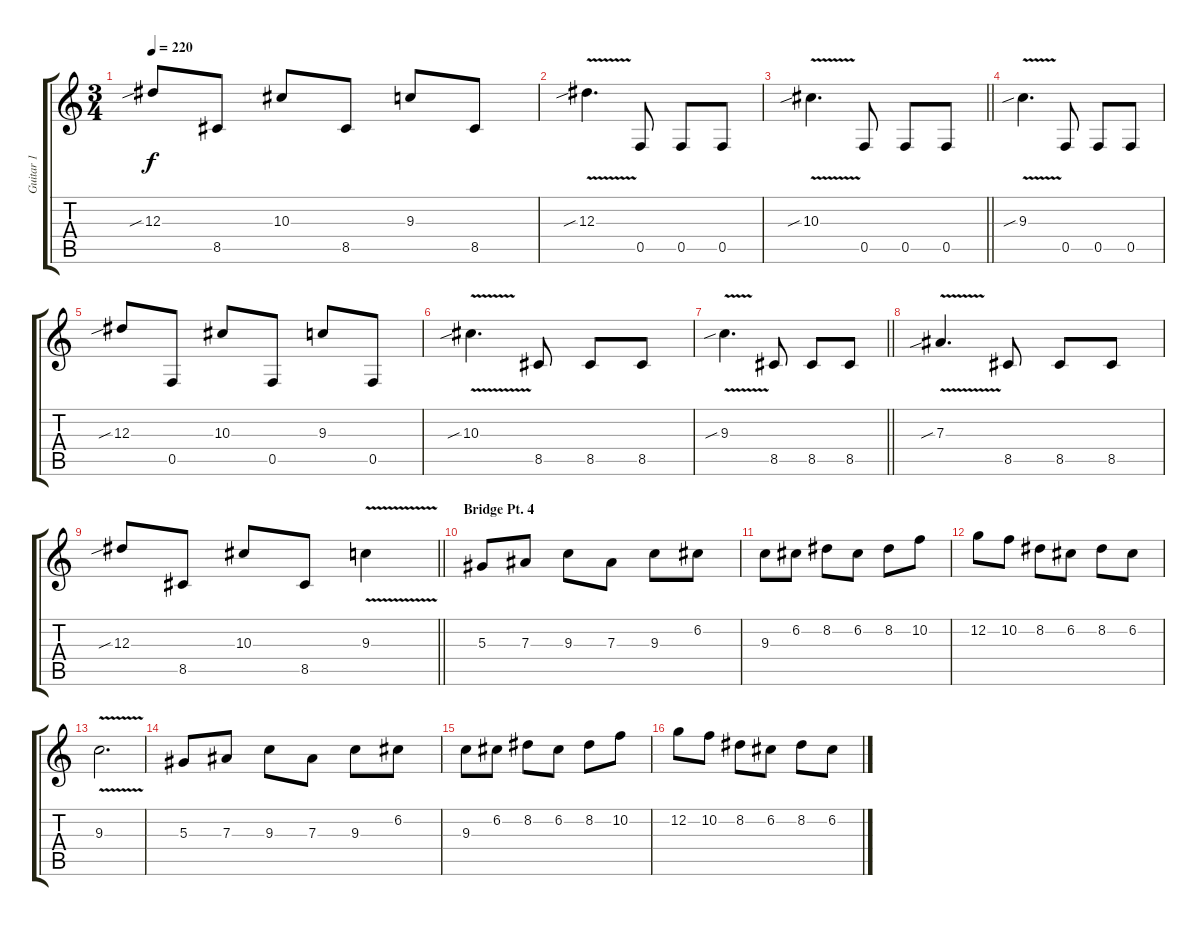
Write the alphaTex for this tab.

\track ("Guitar 1" "Guitar 1") {instrument distortionguitar}
\staff {score tabs}
\tuning (C4 G3 Eb3 Bb2 F2 C2) {hide}
\ts (3 4)
\tempo 220
\clef g2
\ks c
12.3{sib}.8{dy f} 8.5.8 10.3.8 8.5.8 9.3.8 8.5.8 |
12.3{v sib}.4{d} 0.5.8 0.5.8 0.5.8 |
\barLineRight lightlight
10.3{v sib}.4{d} 0.5.8 0.5.8 0.5.8 |
9.3{v sib}.4{d} 0.5.8 0.5.8 0.5.8 |
12.3{sib}.8 0.5.8 10.3.8 0.5.8 9.3.8 0.5.8 |
10.3{v sib}.4{d} 8.5.8 8.5.8 8.5.8 |
\barLineRight lightlight
9.3{v sib}.4{d} 8.5.8 8.5.8 8.5.8 |
7.3{v sib}.4{d} 8.5.8 8.5.8 8.5.8 |
\barLineRight lightlight
12.3{sib}.8 8.5.8 10.3.8 8.5.8 9.3{v}.4 |
\section ("" "Bridge Pt. 4")
5.3.8 7.3.8 9.3.8 7.3.8 9.3.8 6.2.8 |
9.3.8 6.2.8 8.2.8 6.2.8 8.2.8 10.2.8 |
12.2.8 10.2.8 8.2.8 6.2.8 8.2.8 6.2.8 |
9.3{v}.2{d} |
5.3.8 7.3.8 9.3.8 7.3.8 9.3.8 6.2.8 |
9.3.8 6.2.8 8.2.8 6.2.8 8.2.8 10.2.8 |
12.2.8 10.2.8 8.2.8 6.2.8 8.2.8 6.2.8
